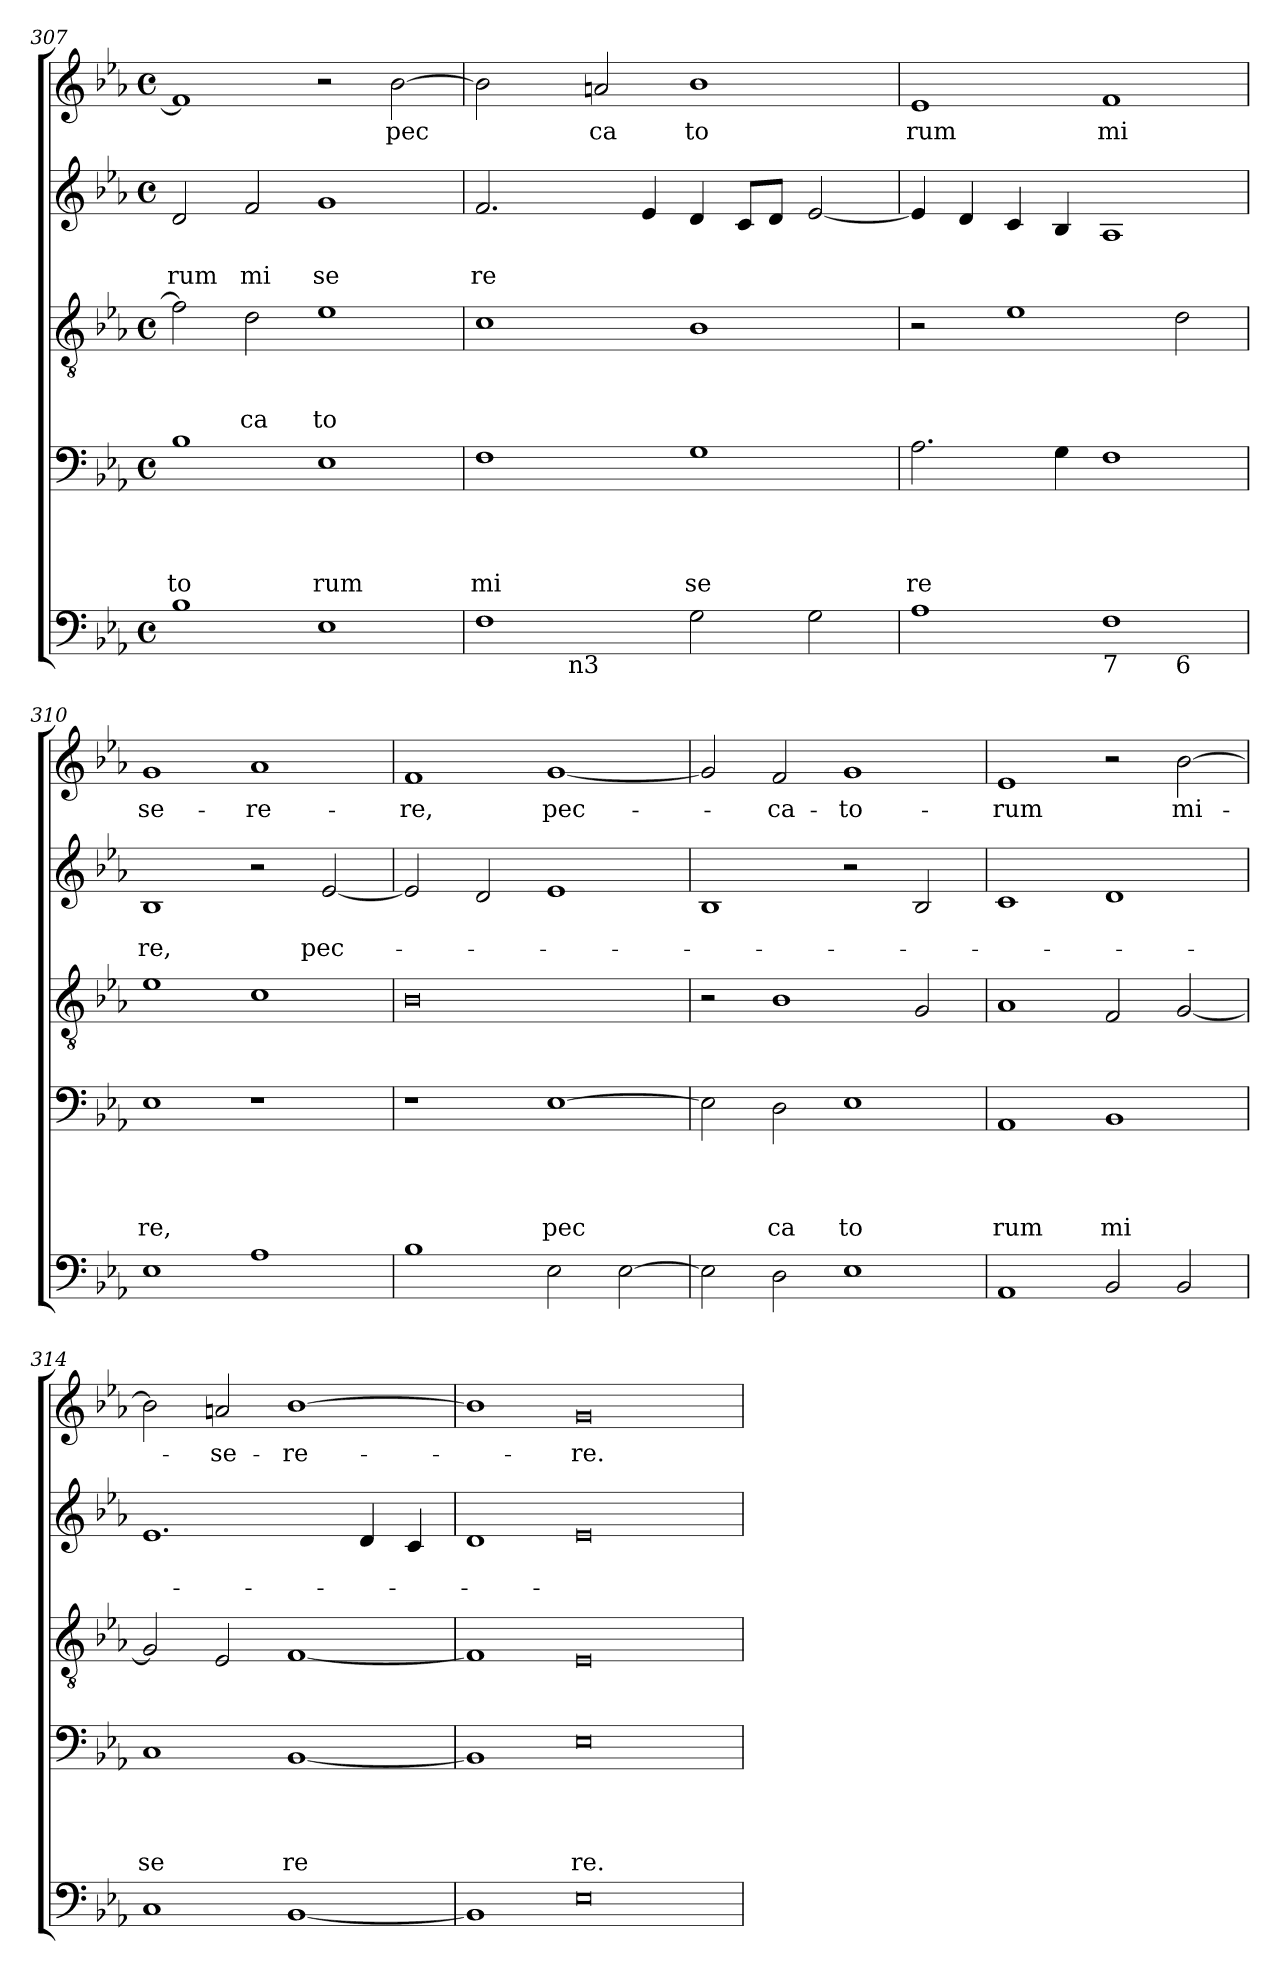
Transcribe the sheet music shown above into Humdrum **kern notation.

**kern	**kern	**text	**text	**text	**text	**kern	**text	**text	**text	**kern	**text	**text	**kern	**text
*part5	*part4	*part4	*part4	*part4	*part4	*part3	*part3	*part3	*part3	*part2	*part2	*part2	*part1	*part1
*staff5	*staff4	*staff4	*staff4	*staff4	*staff4	*staff3	*staff3	*staff3	*staff3	*staff2	*staff2	*staff2	*staff1	*staff1
*clefF4	*clefF4	*	*	*	*	*clefGv2	*	*	*	*clefG2	*	*	*clefG2	*
*	*ITrd-3c-5	*	*	*	*	*ITrd-3c-5	*	*	*	*ITrd-3c-5	*	*	*ITrd-3c-5	*
*k[b-e-a-]	*k[b-e-a-d-]	*	*	*	*	*k[b-e-a-d-]	*	*	*	*k[b-e-a-d-]	*	*	*k[b-e-a-d-]	*
*E-:	*A-:	*	*	*	*	*A-:	*	*	*	*A-:	*	*	*A-:	*
*M4/4	*M4/4	*	*	*	*	*M4/4	*	*	*	*M4/4	*	*	*M4/4	*
*met(c)	*met(c)	*	*	*	*	*met(c)	*	*	*	*met(c)	*	*	*met(c)	*
=307	=307	=307	=307	=307	=307	=307	=307	=307	=307	=307	=307	=307	=307	=307
!	!	!	!	!	!LO:LY:b	!	!	!	!	!	!	!LO:LY:b	!	!
1B-	1e-	.	.	.	to	2b-\]	.	.	.	2g/	.	rum	1b-]	.
!	!	!	!	!	!	!	!	!	!LO:LY:b	!	!	!LO:LY:b	!	!
.	.	.	.	.	.	2g\	.	.	ca	2b-/	.	mi	.	.
!	!	!	!	!	!LO:LY:b	!	!	!	!LO:LY:b	!	!	!LO:LY:b	!	!
1E-	1A-	.	.	.	rum	1a-	.	.	to	1cc	.	se	2r	.
!	!	!	!	!	!	!	!	!	!	!	!	!	!	!LO:LY:b
.	.	.	.	.	.	.	.	.	.	.	.	.	[>2ee-\	pec
=308	=308	=308	=308	=308	=308	=308	=308	=308	=308	=308	=308	=308	=308	=308
!	!	!	!	!	!LO:LY:b	!	!	!	!	!	!	!LO:LY:b	!	!
*^	*	*	*	*	*	*	*	*	*	*	*	*	*	*
1F>	4ryy	1B-	.	.	.	mi	1f	.	.	.	2.b-/	.	re	2ee-\]	.
.	8ryy	.	.	.	.	.	.	.	.	.	.	.	.	.	.
.	32ryy	.	.	.	.	.	.	.	.	.	.	.	.	.	.
!	!LO:TX:b:t=n3	!	!	!	!	!	!	!	!	!	!	!	!	!	!
.	1ryy	.	.	.	.	.	.	.	.	.	.	.	.	.	.
!	!	!	!	!	!	!	!	!	!	!	!	!	!	!	!LO:LY:b
.	.	.	.	.	.	.	.	.	.	.	.	.	.	2ddn/	ca
.	.	.	.	.	.	.	.	.	.	.	4a-/	.	.	.	.
!	!	!	!	!	!	!LO:LY:b	!	!	!	!	!	!	!	!	!LO:LY:b
2G\	.	1c	.	.	.	se	1e-	.	.	.	4g/	.	.	1ee-	to
.	.	.	.	.	.	.	.	.	.	.	8f/L	.	.	.	.
.	.	.	.	.	.	.	.	.	.	.	8g/J	.	.	.	.
.	2ryy	.	.	.	.	.	.	.	.	.	.	.	.	.	.
2G>\	.	.	.	.	.	.	.	.	.	.	[<2a-/	.	.	.	.
.	16.ryy	.	.	.	.	.	.	.	.	.	.	.	.	.	.
=309	=309	=309	=309	=309	=309	=309	=309	=309	=309	=309	=309	=309	=309	=309	=309
!	!	!	!	!	!	!LO:LY:b	!	!	!	!	!	!	!	!	!LO:LY:b
1A-	1.ryy	2.d-\	.	.	.	re	2r	.	.	.	4a-/]	.	.	1a-	rum
.	.	.	.	.	.	.	.	.	.	.	4g/	.	.	.	.
.	.	.	.	.	.	.	1a-	.	.	.	4f/	.	.	.	.
.	.	4c\	.	.	.	.	.	.	.	.	4e-/	.	.	.	.
!LO:TX:b:t=7	!	!	!	!	!	!	!	!	!	!	!	!	!	!	!
!	!	!	!	!	!	!	!	!	!	!	!	!	!	!	!LO:LY:b
1F	.	1B-	.	.	.	.	.	.	.	.	1d-	.	.	1b-	mi
!	!LO:TX:b:t=6	!	!	!	!	!	!	!	!	!	!	!	!	!	!
.	2ryy	.	.	.	.	.	2g\	.	.	.	.	.	.	.	.
!!LO:LB:g=z
=310	=310	=310	=310	=310	=310	=310	=310	=310	=310	=310	=310	=310	=310	=310	=310
!	!	!	!	!	!	!LO:LY:b	!	!	!	!	!	!	!LO:LY:b	!	!LO:LY:b
*v	*v	*	*	*	*	*	*	*	*	*	*	*	*	*	*
1E-	1A-	.	.	.	re,	1a-	.	.	.	1e-	.	re,	1cc	se-
!	!	!	!	!	!	!	!	!	!	!	!	!	!	!LO:LY:b
1A-	1r	.	.	.	.	1f	.	.	.	2r	.	.	1dd-	-re-
!	!	!	!	!	!	!	!	!	!	!	!	!LO:LY:b	!	!
.	.	.	.	.	.	.	.	.	.	[<2a-/	.	pec-	.	.
=311	=311	=311	=311	=311	=311	=311	=311	=311	=311	=311	=311	=311	=311	=311
!	!	!	!	!	!	!	!	!	!	!	!	!	!	!LO:LY:b
1B-	1r	.	.	.	.	0e-	.	.	.	2a-/]	.	.	1b-	-re,
.	.	.	.	.	.	.	.	.	.	2g/	.	.	.	.
!	!	!	!	!	!LO:LY:b	!	!	!	!	!	!	!	!	!LO:LY:b
2E-\	[>1A-	.	.	.	pec	.	.	.	.	1a-	.	.	[<1cc	pec-
[>2E-\	.	.	.	.	.	.	.	.	.	.	.	.	.	.
=312	=312	=312	=312	=312	=312	=312	=312	=312	=312	=312	=312	=312	=312	=312
2E-\]	2A-\]	.	.	.	.	2r	.	.	.	1e-	.	.	2cc/]	.
!	!	!	!	!	!LO:LY:b	!	!	!	!	!	!	!	!	!LO:LY:b
2D>\	2G\	.	.	.	ca	1e-	.	.	.	.	.	.	2b-/	-ca-
!	!	!	!	!	!LO:LY:b	!	!	!	!	!	!	!	!	!LO:LY:b
1E-	1A-	.	.	.	to	.	.	.	.	2r	.	.	1cc	-to-
.	.	.	.	.	.	2c/	.	.	.	2e-/	.	.	.	.
=313	=313	=313	=313	=313	=313	=313	=313	=313	=313	=313	=313	=313	=313	=313
!	!	!	!	!	!LO:LY:b	!	!	!	!	!	!	!	!	!LO:LY:b
1AA-	1D-	.	.	.	rum	1d-	.	.	.	1f	.	.	1a-	-rum
!	!	!	!	!	!LO:LY:b	!	!	!	!	!	!	!	!	!
2BB-/	1E-	.	.	.	mi	2B-/	.	.	.	1g	.	.	2r	.
!	!	!	!	!	!	!	!	!	!	!	!	!	!	!LO:LY:b
2BB-</	.	.	.	.	.	[<2c/	.	.	.	.	.	.	[>2ee-\	mi-
=314	=314	=314	=314	=314	=314	=314	=314	=314	=314	=314	=314	=314	=314	=314
!	!	!	!	!	!LO:LY:b	!	!	!	!	!	!	!	!	!
1C	1F	.	.	.	se	2c/]	.	.	.	1.a-	.	.	2ee-\]	.
!	!	!	!	!	!	!	!	!	!	!	!	!	!	!LO:LY:b
.	.	.	.	.	.	2A-/	.	.	.	.	.	.	2ddn/	-se-
!	!	!	!	!	!LO:LY:b	!	!	!	!	!	!	!	!	!LO:LY:b
[<1BB-<	[<1E-	.	.	.	re	[<1B-	.	.	.	.	.	.	[>1ee-	-re-
.	.	.	.	.	.	.	.	.	.	4g/	.	.	.	.
.	.	.	.	.	.	.	.	.	.	4f/	.	.	.	.
=315	=315	=315	=315	=315	=315	=315	=315	=315	=315	=315	=315	=315	=315	=315
1BB-<]	1E-]	.	.	.	.	1B-]	.	.	.	1g	.	.	1ee-]	.
!	!	!	!	!	!LO:LY:b	!	!	!	!	!	!	!	!	!LO:LY:b
0E-	0A-	.	.	.	re.	0A-	.	.	.	0a-	.	.	0cc	-re.
=	=	=	=	=	=	=	=	=	=	=	=	=	=	=
*-	*-	*-	*-	*-	*-	*-	*-	*-	*-	*-	*-	*-	*-	*-
